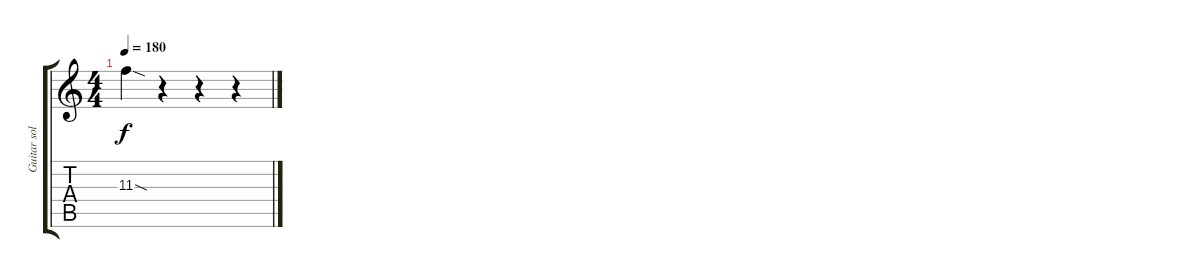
\track ("Guitar solo" "Guitar sol") {instrument distortionguitar}
\staff {score tabs}
\tuning (Eb4 Bb3 Gb3 Db3 Ab2 Eb2) {hide}
\ts (4 4)
\tempo 180
\clef g2
\ks c
11.3{sod}.4{dy f} r.4 r.4 r.4
